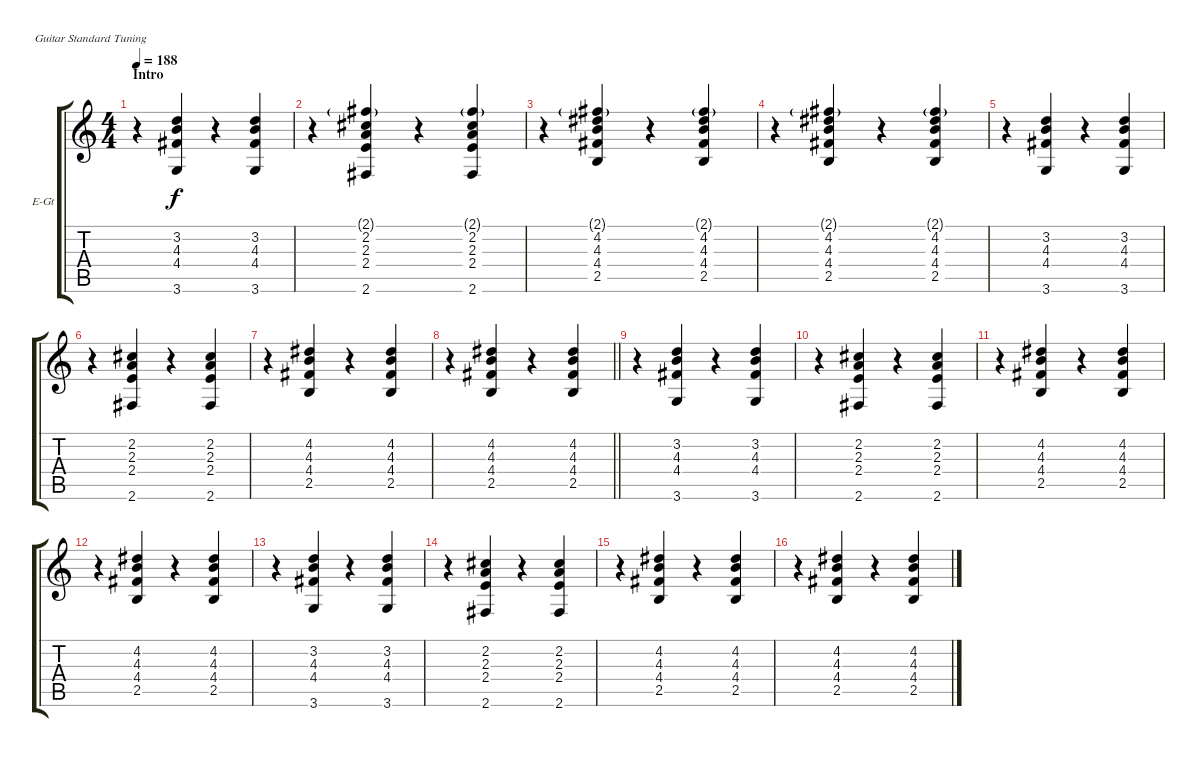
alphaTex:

\defaultSystemsLayout 4
\bracketExtendMode groupsimilarinstruments
\firstSystemTrackNameOrientation horizontal
\otherSystemsTrackNameOrientation horizontal
\track ("Electric Guitar" "E-Gt") {instrument electricguitarclean}
\staff {score tabs}
\tuning (E4 B3 G3 D3 A2 E2)
\ts (4 4)
\section ("" "Intro")
\tempo 188
\clef g2
\ks c
r.4{dy f instrument electricguitarclean} (4.4 4.3 3.2 3.6).4 r.4 (4.4 4.3 3.2 3.6).4 |
r.4 (2.6 2.4 2.3 2.2 2.1{g}).4 r.4 (2.6 2.4 2.3 2.2 2.1{g}).4 |
r.4 (4.3 4.2 4.4 2.5 2.1{g}).4 r.4 (4.3 4.2 4.4 2.5 2.1{g}).4 |
r.4 (4.3 4.2 4.4 2.5 2.1{g}).4 r.4 (4.3 4.2 4.4 2.5 2.1{g}).4 |
r.4 (4.4 4.3 3.2 3.6).4 r.4 (4.4 4.3 3.2 3.6).4 |
r.4 (2.6 2.4 2.3 2.2).4 r.4 (2.6 2.4 2.3 2.2).4 |
r.4 (4.3 4.2 4.4 2.5).4 r.4 (4.3 4.2 4.4 2.5).4 |
\barLineRight lightlight
r.4 (4.3 4.2 4.4 2.5).4 r.4 (4.3 4.2 4.4 2.5).4 |
r.4 (4.4 4.3 3.2 3.6).4 r.4 (4.4 4.3 3.2 3.6).4 |
r.4 (2.6 2.4 2.3 2.2).4 r.4 (2.6 2.4 2.3 2.2).4 |
r.4 (4.3 4.2 4.4 2.5).4 r.4 (4.3 4.2 4.4 2.5).4 |
r.4 (4.3 4.2 4.4 2.5).4 r.4 (4.3 4.2 4.4 2.5).4 |
r.4 (4.4 4.3 3.2 3.6).4 r.4 (4.4 4.3 3.2 3.6).4 |
r.4 (2.6 2.4 2.3 2.2).4 r.4 (2.6 2.4 2.3 2.2).4 |
r.4 (4.3 4.2 4.4 2.5).4 r.4 (4.3 4.2 4.4 2.5).4 |
r.4 (4.3 4.2 4.4 2.5).4 r.4 (4.3 4.2 4.4 2.5).4
